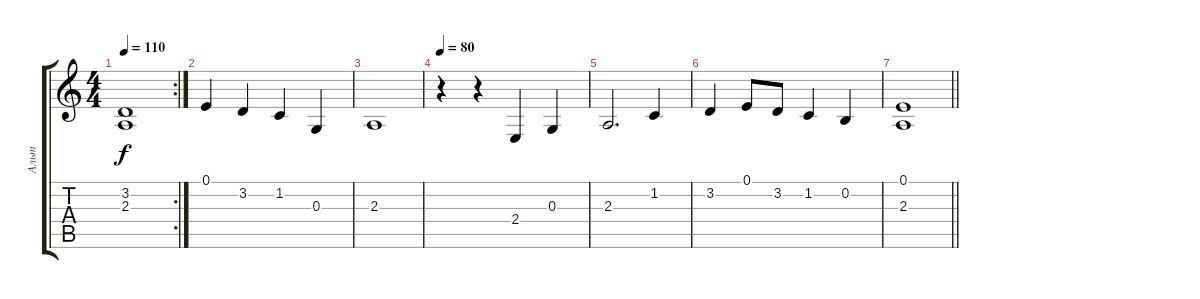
\track ("Альт" "Альт") {instrument acousticgrandpiano}
\staff {score tabs}
\tuning (E4 B3 G3 D3 A2 E2) {hide}
\rc 2
\ts (4 4)
\tempo 110
\clef g2
\ks aminor
(3.2{t} 2.3{t}).1{dy f} |
0.1.4 3.2.4 1.2.4 0.3.4 |
2.3.1 |
\tempo 80
r.4 r.4 2.4.4 0.3.4 |
2.3.2{d} 1.2.4 |
3.2.4 0.1.8 3.2.8 1.2.4 0.2.4 |
\barLineRight lightlight
(0.1 2.3).1
